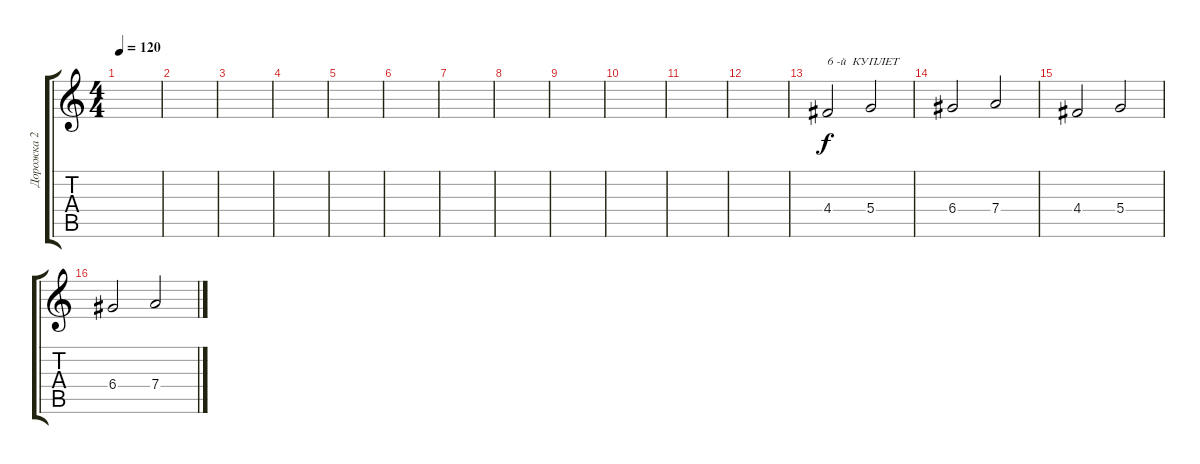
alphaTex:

\track ("Дорожка 2" "Дорожка 2") {instrument distortionguitar}
\staff {score tabs}
\tuning (E4 B3 G3 D3 A2 E2) {hide}
\ts (4 4)
\tempo 120
\clef g2
\ks c
|
|
|
|
|
|
|
|
|
|
|
|
4.4.2{txt "6 -й  КУПЛЕТ"} 5.4.2 |
6.4.2 7.4.2 |
4.4.2 5.4.2 |
6.4.2 7.4.2
